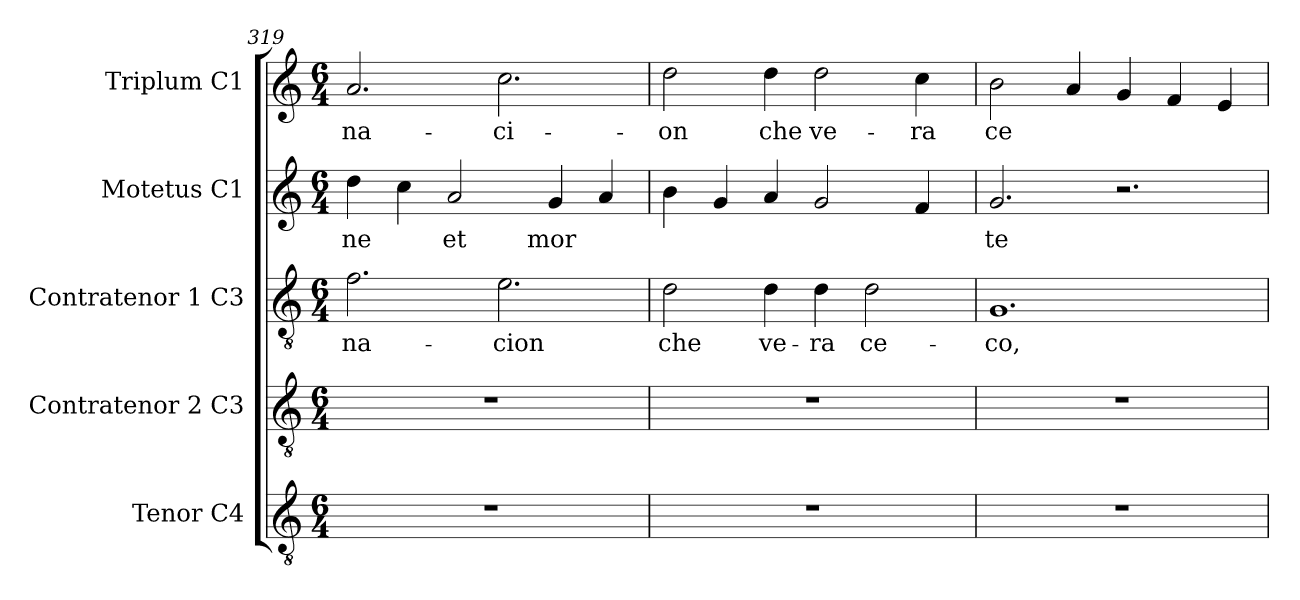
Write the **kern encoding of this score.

**kern	**kern	**kern	**text	**kern	**text	**kern	**text
*part5	*part4	*part3	*part3	*part2	*part2	*part1	*part1
*staff5	*staff4	*staff3	*staff3	*staff2	*staff2	*staff1	*staff1
*I"Tenor  C4	*I"Contratenor 2  C3	*I"Contratenor 1  C3	*	*I"Motetus  C1	*	*I"Triplum  C1	*
*I'T	*I'Ct2	*I'Ct1	*	*I'Mot	*	*I'Tr	*
*clefGv2	*clefGv2	*clefGv2	*	*clefG2	*	*clefG2	*
*k[]	*k[]	*k[]	*	*k[]	*	*k[]	*
*C:	*C:	*C:	*	*C:	*	*C:	*
*M6/4	*M6/4	*M6/4	*	*M6/4	*	*M6/4	*
=319	=319	=319	=319	=319	=319	=319	=319
!	!	!	!LO:LY:b:cj	!	!LO:LY:b:cj	!	!LO:LY:b:cj
1.r	1.r	2.f\	-na-	4dd\	-ne	2.a/	-na-
!	!	!	!	!	!LO:LY:b:cj	!	!
.	.	.	.	4cc\	.	.	.
!	!	!	!	!	!LO:LY:b:cj	!	!
.	.	.	.	2a/	et	.	.
!	!	!	!LO:LY:b:cj	!	!	!	!LO:LY:b:cj
.	.	2.e\	-cion	.	.	2.cc\	-ci-
!	!	!	!	!	!LO:LY:b:cj	!	!
.	.	.	.	4g/	mor-	.	.
!	!	!	!	!	!LO:LY:b:cj	!	!
.	.	.	.	4a/	--	.	.
=320	=320	=320	=320	=320	=320	=320	=320
!	!	!	!LO:LY:b:cj	!	!LO:LY:b:cj	!	!LO:LY:b:cj
1.r	1.r	2d\	che	4b\	--	2dd\	-on
!	!	!	!	!	!LO:LY:b:cj	!	!
.	.	.	.	4g/	--	.	.
!	!	!	!LO:LY:b:cj	!	!LO:LY:b:cj	!	!LO:LY:b:cj
.	.	4d\	ve-	4a/	--	4dd\	che
!	!	!	!LO:LY:b:cj	!	!LO:LY:b:cj	!	!LO:LY:b:cj
.	.	4d\	-ra	2g/	--	2dd\	ve-
!	!	!	!LO:LY:b:cj	!	!	!	!
.	.	2d\	ce-	.	.	.	.
!	!	!	!	!	!LO:LY:b:cj	!	!LO:LY:b:cj
.	.	.	.	4f/	--	4cc\	-ra
=321	=321	=321	=321	=321	=321	=321	=321
!	!	!	!LO:LY:b:cj	!	!LO:LY:b:cj	!	!LO:LY:b:cj
1.r	1.r	1.G	-co,	2.g/	-te	2b\	ce-
!	!	!	!	!	!	!	!LO:LY:b:cj
.	.	.	.	.	.	4a/	--
!	!	!	!	!	!	!	!LO:LY:b:cj
.	.	.	.	2.r	.	4g/	--
!	!	!	!	!	!	!	!LO:LY:b:cj
.	.	.	.	.	.	4f/	--
!	!	!	!	!	!	!	!LO:LY:b:cj
.	.	.	.	.	.	4e/	--
=	=	=	=	=	=	=	=
*-	*-	*-	*-	*-	*-	*-	*-
